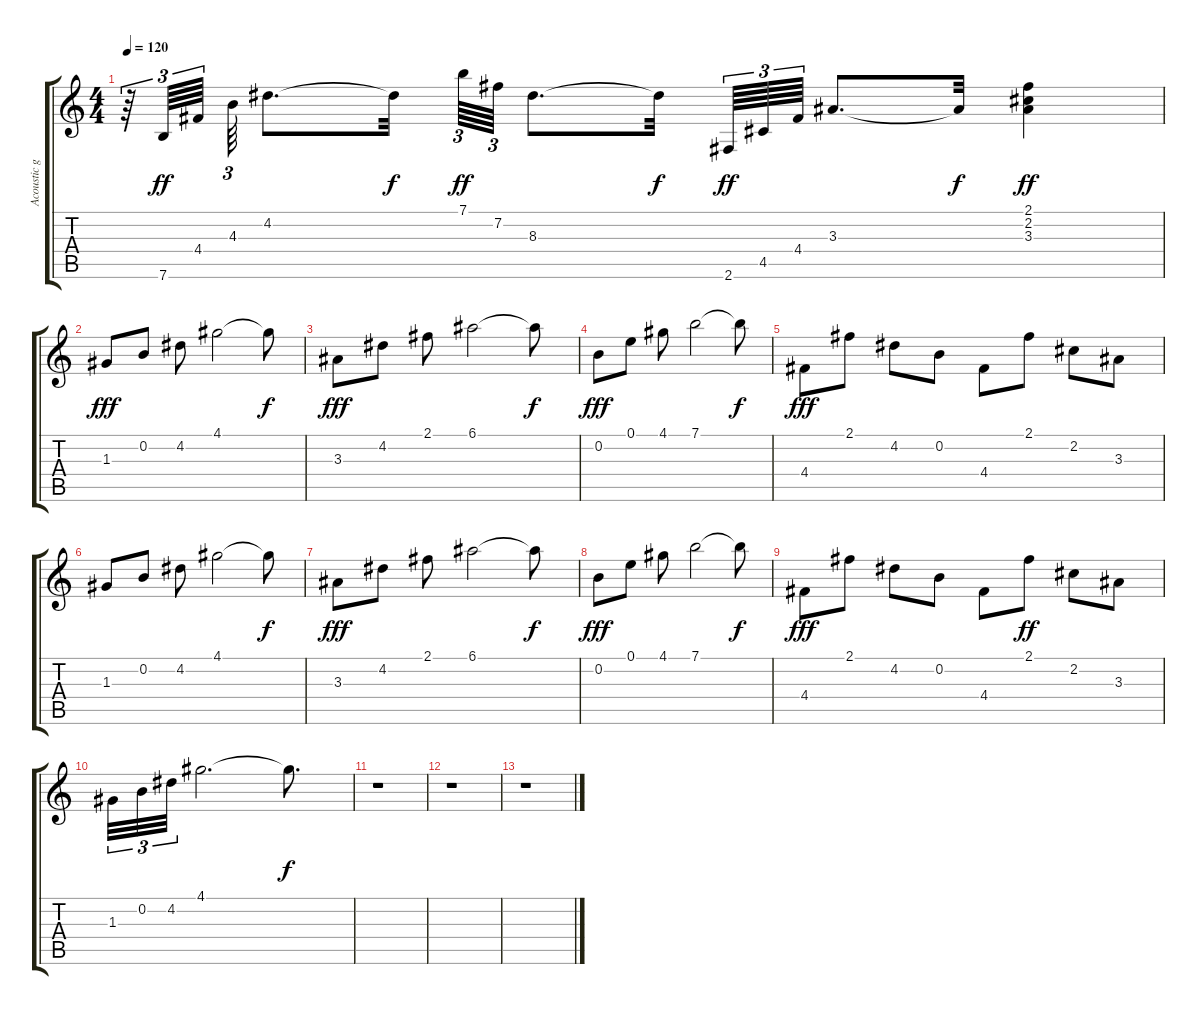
\track ("Acoustic guitar" "Acoustic g") {instrument acousticguitarsteel}
\staff {score tabs}
\tuning (E4 B3 G3 D3 A2 E2) {hide}
\ts (4 4)
\tempo 120
\clef g2
\ks c
r.64{tu (3 2) dy f} 7.6.64{tu (3 2) dy ff} 4.4.64{tu (3 2) beam splitsecondary} 4.3.64{tu (3 2)} 4.2.8{d} 4.2{t}.32{dy f} 7.1.64{tu (3 2) dy ff} 7.2.64{tu (3 2)} 8.3.8{d} 8.3{t}.32{dy f} 2.6.64{tu (3 2) dy ff} 4.5.64{tu (3 2)} 4.4.64{tu (3 2)} 3.3.8{d} 3.3{t}.32{dy f} (2.1 2.2 3.3).4{dy ff} |
1.3.8{dy fff} 0.2.8 4.2.8 4.1.2 4.1{t}.8{dy f} |
3.3.8{dy fff} 4.2.8 2.1.8 6.1.2 6.1{t}.8{dy f} |
0.2.8{dy fff} 0.1.8 4.1.8 7.1.2 7.1{t}.8{dy f} |
4.4.8{dy fff} 2.1.8 4.2.8 0.2.8 4.4.8 2.1.8 2.2.8 3.3.8 |
1.3.8 0.2.8 4.2.8 4.1.2 4.1{t}.8{dy f} |
3.3.8{dy fff} 4.2.8 2.1.8 6.1.2 6.1{t}.8{dy f} |
0.2.8{dy fff} 0.1.8 4.1.8 7.1.2 7.1{t}.8{dy f} |
4.4.8{dy fff} 2.1.8 4.2.8 0.2.8 4.4.8 2.1.8{dy ff} 2.2.8 3.3.8 |
1.3.32{tu (3 2)} 0.2.32{tu (3 2)} 4.2.32{tu (3 2)} 4.1.2{d} 4.1{t}.8{d dy f} |
r.1 |
r.1 |
r.1
